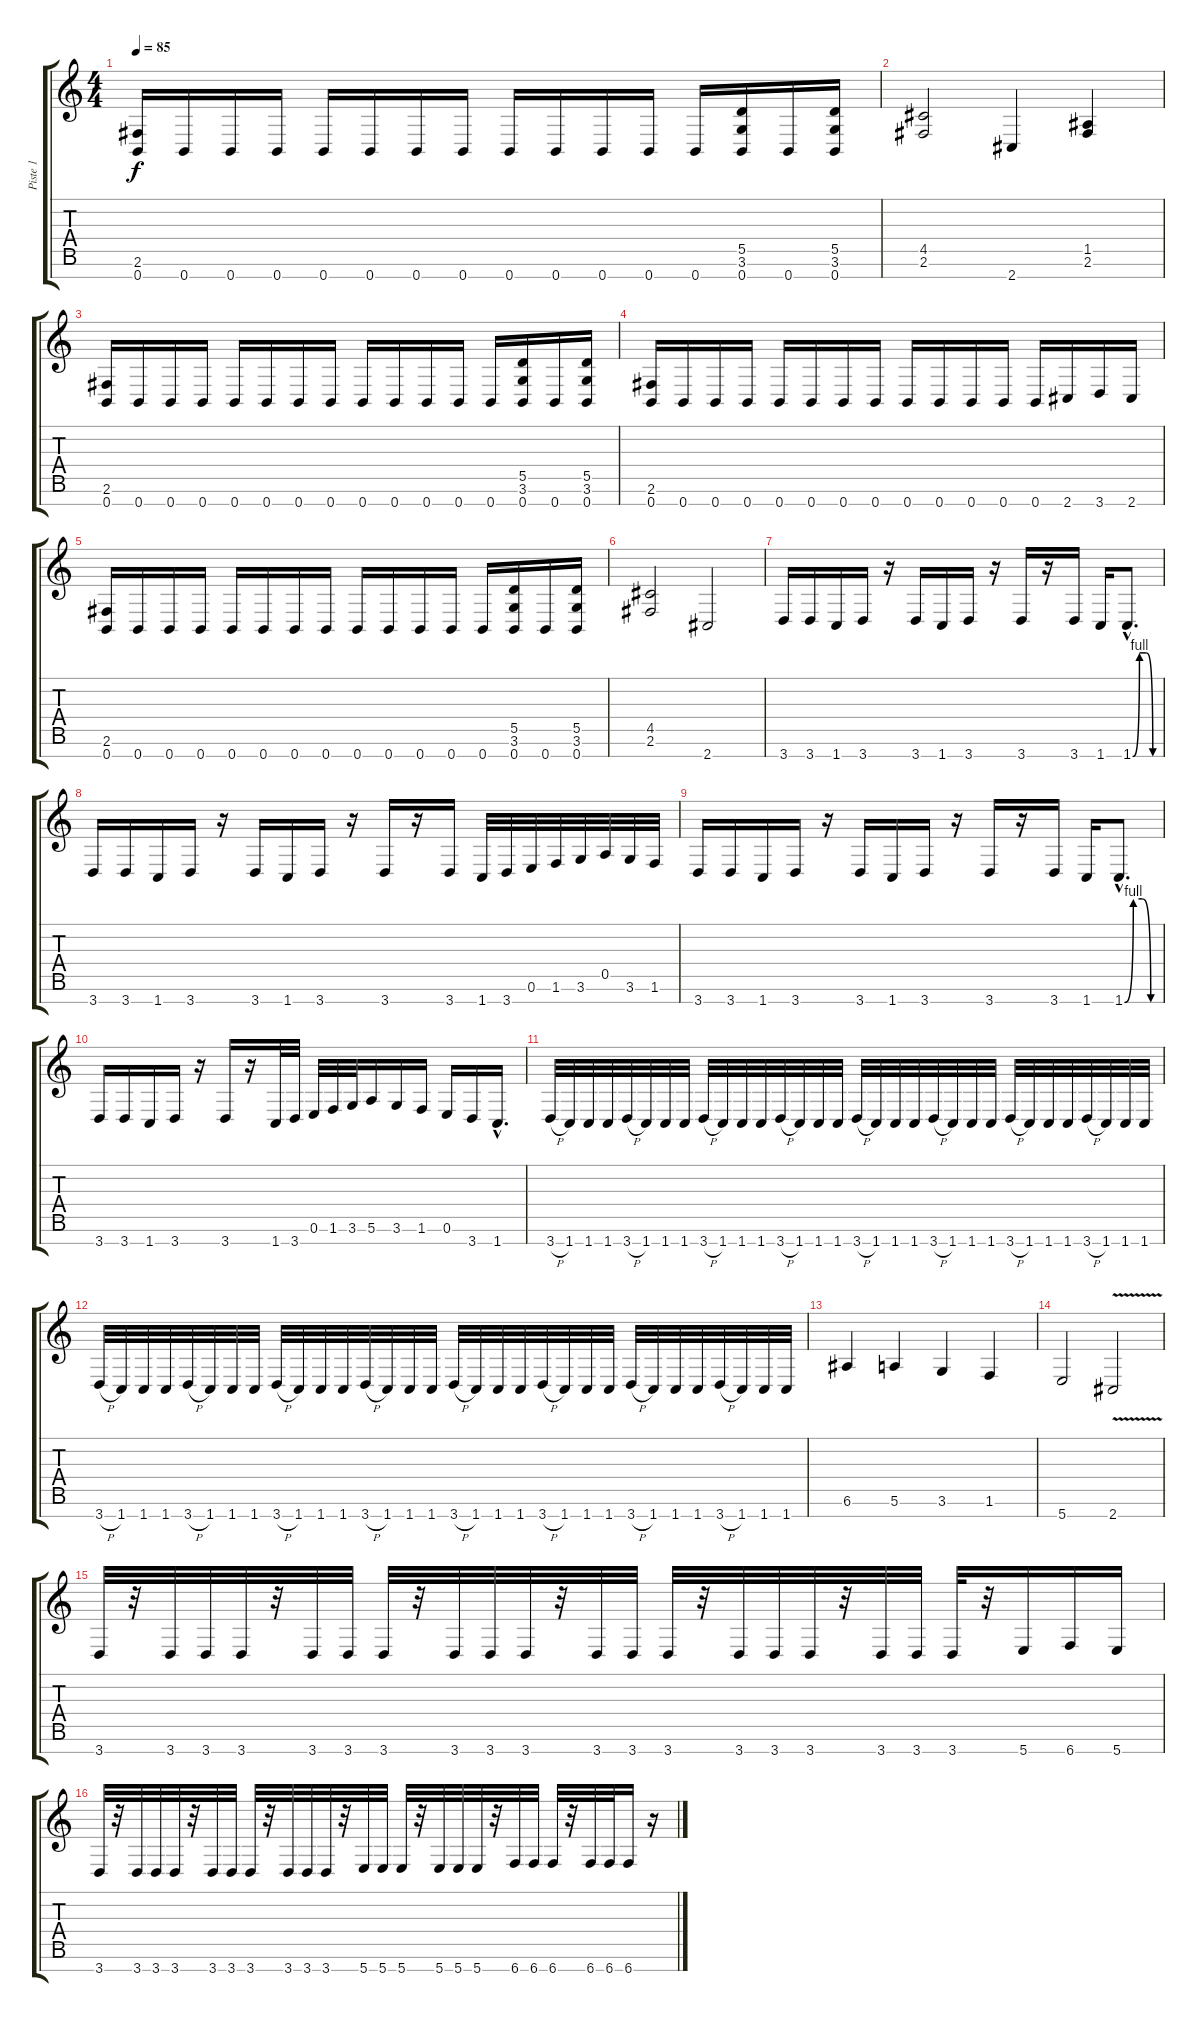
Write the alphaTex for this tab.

\track ("Piste 1" "Piste 1") {instrument distortionguitar}
\staff {score tabs}
\tuning (E4 B3 G3 D3 A2 E2 B1) {hide}
\ts (4 4)
\tempo 85
\clef g2
\ks c
(2.6 0.7).16{dy f} 0.7.16 0.7.16 0.7.16 0.7.16 0.7.16 0.7.16 0.7.16 0.7.16 0.7.16 0.7.16 0.7.16 0.7.16 (5.5 3.6 0.7).16 0.7.16 (5.5 3.6 0.7).16 |
(4.5 2.6).2 2.7.4 (1.5 2.6).4 |
(2.6 0.7).16 0.7.16 0.7.16 0.7.16 0.7.16 0.7.16 0.7.16 0.7.16 0.7.16 0.7.16 0.7.16 0.7.16 0.7.16 (5.5 3.6 0.7).16 0.7.16 (5.5 3.6 0.7).16 |
(2.6 0.7).16 0.7.16 0.7.16 0.7.16 0.7.16 0.7.16 0.7.16 0.7.16 0.7.16 0.7.16 0.7.16 0.7.16 0.7.16 2.7.16 3.7.16 2.7.16 |
(2.6 0.7).16 0.7.16 0.7.16 0.7.16 0.7.16 0.7.16 0.7.16 0.7.16 0.7.16 0.7.16 0.7.16 0.7.16 0.7.16 (5.5 3.6 0.7).16 0.7.16 (5.5 3.6 0.7).16 |
(4.5 2.6).2 2.7.2 |
3.7.16 3.7.16 1.7.16 3.7.16 r.16 3.7.16 1.7.16 3.7.16 r.16 3.7.16 r.16 3.7.16 1.7.16 1.7{be (custom 0 0 15 4 30 4 45 0 60 0) hac}.8{d} |
3.7.16 3.7.16 1.7.16 3.7.16 r.16 3.7.16 1.7.16 3.7.16 r.16 3.7.16 r.16 3.7.16 1.7.32 3.7.32 0.6.32 1.6.32 3.6.32 0.5.32 3.6.32 1.6.32 |
3.7.16 3.7.16 1.7.16 3.7.16 r.16 3.7.16 1.7.16 3.7.16 r.16 3.7.16 r.16 3.7.16 1.7.16 1.7{be (custom 0 0 15 4 30 4 45 0 60 0) hac}.8{d} |
3.7.16 3.7.16 1.7.16 3.7.16 r.16 3.7.16 r.16 1.7.32 3.7.32 0.6.32 1.6.32 3.6.32 5.6.16 3.6.16 1.6.16 0.6.16 3.7.16 1.7{hac}.16{d} |
3.7{h}.32 1.7.32 1.7.32 1.7.32 3.7{h}.32 1.7.32 1.7.32 1.7.32 3.7{h}.32 1.7.32 1.7.32 1.7.32 3.7{h}.32 1.7.32 1.7.32 1.7.32 3.7{h}.32 1.7.32 1.7.32 1.7.32 3.7{h}.32 1.7.32 1.7.32 1.7.32 3.7{h}.32 1.7.32 1.7.32 1.7.32 3.7{h}.32 1.7.32 1.7.32 1.7.32 |
3.7{h}.32 1.7.32 1.7.32 1.7.32 3.7{h}.32 1.7.32 1.7.32 1.7.32 3.7{h}.32 1.7.32 1.7.32 1.7.32 3.7{h}.32 1.7.32 1.7.32 1.7.32 3.7{h}.32 1.7.32 1.7.32 1.7.32 3.7{h}.32 1.7.32 1.7.32 1.7.32 3.7{h}.32 1.7.32 1.7.32 1.7.32 3.7{h}.32 1.7.32 1.7.32 1.7.32 |
6.6.4 5.6.4 3.6.4 1.6.4 |
5.7.2 2.7{v}.2 |
3.7.32 r.32 3.7.32 3.7.32 3.7.32 r.32 3.7.32 3.7.32 3.7.32 r.32 3.7.32 3.7.32 3.7.32 r.32 3.7.32 3.7.32 3.7.32 r.32 3.7.32 3.7.32 3.7.32 r.32 3.7.32 3.7.32 3.7.32 r.32 5.7.16 6.7.16 5.7.16 |
3.7.32 r.32 3.7.32 3.7.32 3.7.32 r.32 3.7.32 3.7.32 3.7.32 r.32 3.7.32 3.7.32 3.7.32 r.32 5.7.32 5.7.32 5.7.32 r.32 5.7.32 5.7.32 5.7.32 r.32 6.7.32 6.7.32 6.7.32 r.32 6.7.32 6.7.32 6.7.16 r.16
